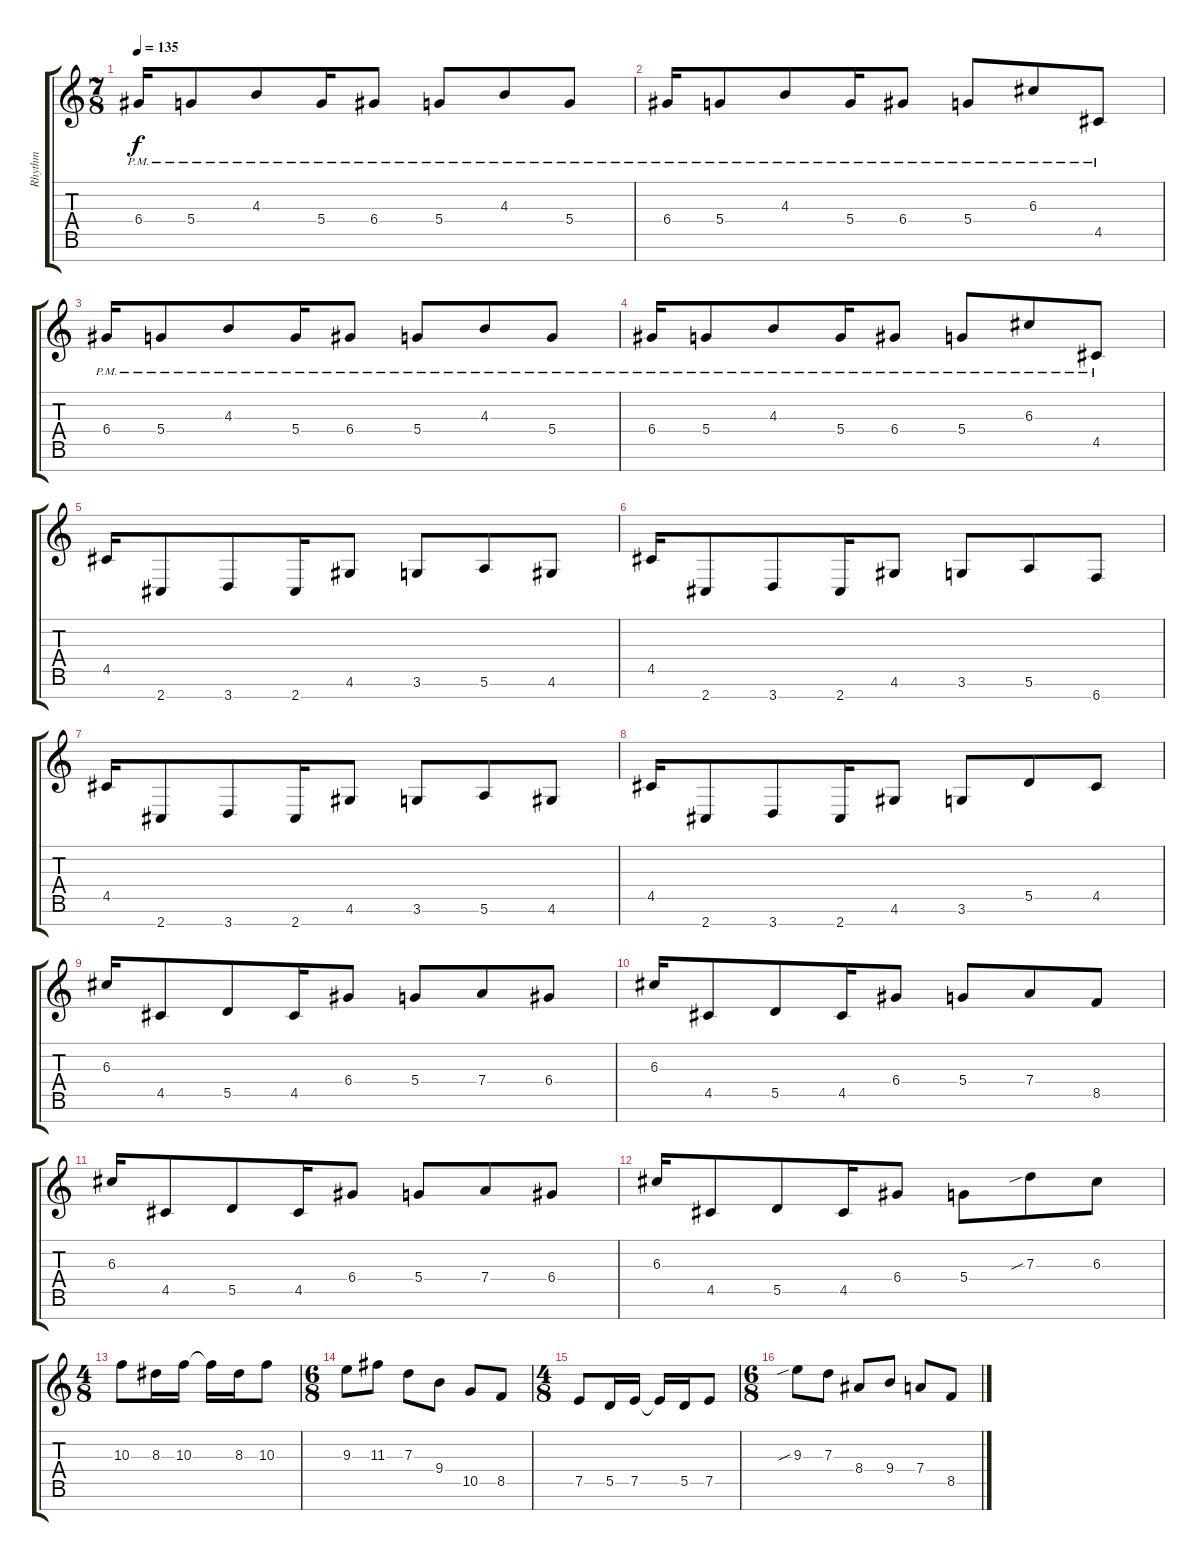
\track ("Rhythm" "Rhythm") {instrument distortionguitar}
\staff {score tabs}
\tuning (E4 B3 G3 D3 A2 E2 B1) {hide}
\ts (7 8)
\tempo 135
\clef g2
\ks c
6.4{pm}.16{dy f} 5.4{pm}.8 4.3{pm}.8{beam merge} 5.4{pm}.16 6.4{pm}.8 5.4{pm}.8 4.3{pm}.8 5.4{pm}.8 |
6.4{pm}.16 5.4{pm}.8 4.3{pm}.8{beam merge} 5.4{pm}.16 6.4{pm}.8 5.4{pm}.8 6.3{pm}.8 4.5{pm}.8 |
6.4{pm}.16 5.4{pm}.8 4.3{pm}.8{beam merge} 5.4{pm}.16 6.4{pm}.8 5.4{pm}.8 4.3{pm}.8 5.4{pm}.8 |
6.4{pm}.16 5.4{pm}.8 4.3{pm}.8{beam merge} 5.4{pm}.16 6.4{pm}.8 5.4{pm}.8 6.3{pm}.8 4.5{pm}.8 |
4.5.16 2.7.8 3.7.8{beam merge} 2.7.16 4.6.8 3.6.8 5.6.8 4.6.8 |
4.5.16 2.7.8 3.7.8{beam merge} 2.7.16 4.6.8 3.6.8 5.6.8 6.7.8 |
4.5.16 2.7.8 3.7.8{beam merge} 2.7.16 4.6.8 3.6.8 5.6.8 4.6.8 |
4.5.16 2.7.8 3.7.8{beam merge} 2.7.16 4.6.8 3.6.8 5.5.8 4.5.8 |
6.3.16 4.5.8 5.5.8{beam merge} 4.5.16 6.4.8 5.4.8 7.4.8 6.4.8 |
6.3.16 4.5.8 5.5.8{beam merge} 4.5.16 6.4.8 5.4.8 7.4.8 8.5.8 |
6.3.16 4.5.8 5.5.8{beam merge} 4.5.16 6.4.8 5.4.8 7.4.8 6.4.8 |
6.3.16 4.5.8 5.5.8{beam merge} 4.5.16 6.4.8 5.4.8 7.3{sib}.8 6.3.8 |
\ts (4 8)
10.3.8{beam merge} 8.3.16 10.3.16 10.3{t}.16 8.3.16{beam merge} 10.3.8 |
\ts (6 8)
9.3.8 11.3.8{beam split} 7.3.8{beam merge} 9.4.8{beam split} 10.5.8 8.5.8 |
\ts (4 8)
7.5.8{beam merge} 5.5.16 7.5.16 7.5{t}.16 5.5.16{beam merge} 7.5.8 |
\ts (6 8)
9.3{sib}.8 7.3.8{beam split} 8.4.8{beam merge} 9.4.8{beam split} 7.4.8 8.5.8
